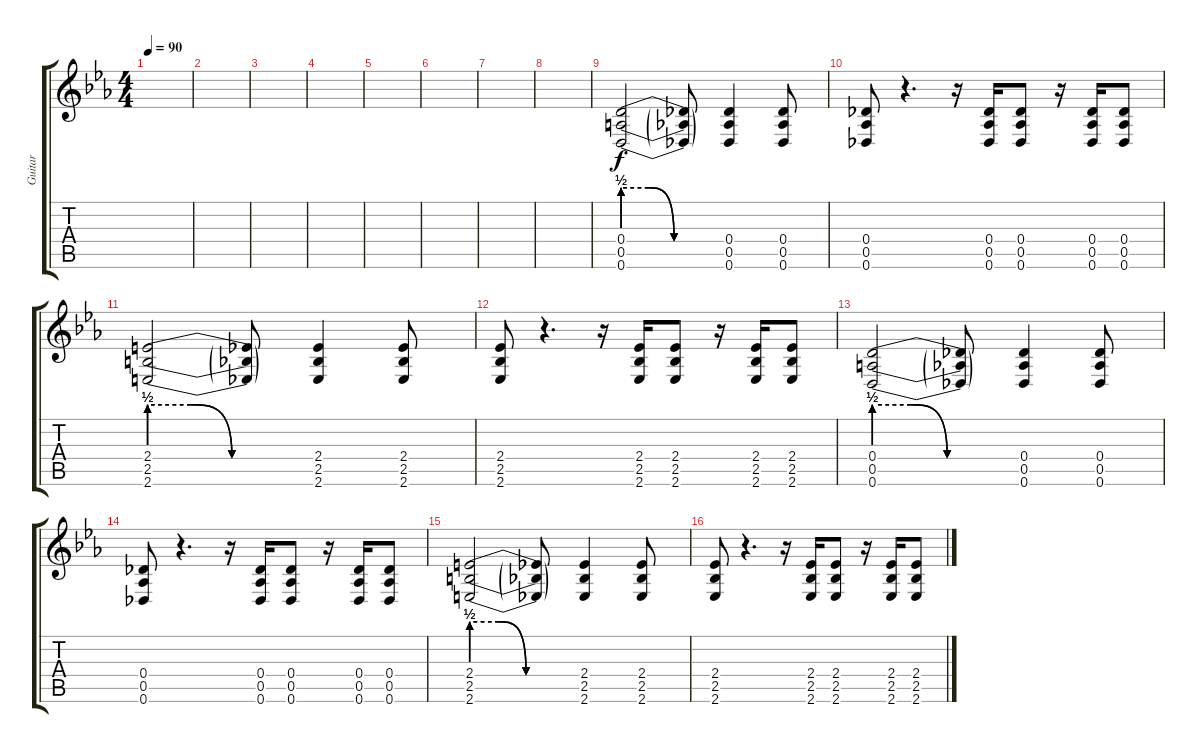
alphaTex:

\track ("Guitar" "Guitar") {instrument distortionguitar}
\staff {score tabs}
\tuning (Eb4 Bb3 Gb3 Db3 Ab2 Db2) {hide}
\ts (4 4)
\tempo 90
\clef g2
\ks cminor
|
|
|
|
|
|
|
|
(0.4{be (custom 0 2 15 2 30 0 60 0)} 0.5{be (custom 0 2 15 2 30 0 60 0)} 0.6{be (custom 0 2 15 2 30 0 60 0)}).2 (0.4{t} 0.5{t} 0.6{t}).8 (0.4 0.5 0.6).4 (0.4 0.5 0.6).8 |
(0.4 0.5 0.6).8 r.4{d} r.16 (0.4 0.5 0.6).16 (0.4 0.5 0.6).8 r.16 (0.4 0.5 0.6).16 (0.4 0.5 0.6).8 |
(2.4{be (custom 0 2 15 2 30 0 60 0)} 2.5{be (custom 0 2 15 2 30 0 60 0)} 2.6{be (custom 0 2 15 2 30 0 60 0)}).2 (2.4{t} 2.5{t} 2.6{t}).8 (2.4 2.5 2.6).4 (2.4 2.5 2.6).8 |
(2.4 2.5 2.6).8 r.4{d} r.16 (2.4 2.5 2.6).16 (2.4 2.5 2.6).8 r.16 (2.4 2.5 2.6).16 (2.4 2.5 2.6).8 |
(0.4{be (custom 0 2 15 2 30 0 60 0)} 0.5{be (custom 0 2 15 2 30 0 60 0)} 0.6{be (custom 0 2 15 2 30 0 60 0)}).2 (0.4{t} 0.5{t} 0.6{t}).8 (0.4 0.5 0.6).4 (0.4 0.5 0.6).8 |
(0.4 0.5 0.6).8 r.4{d} r.16 (0.4 0.5 0.6).16 (0.4 0.5 0.6).8 r.16 (0.4 0.5 0.6).16 (0.4 0.5 0.6).8 |
(2.4{be (custom 0 2 15 2 30 0 60 0)} 2.5{be (custom 0 2 15 2 30 0 60 0)} 2.6{be (custom 0 2 15 2 30 0 60 0)}).2 (2.4{t} 2.5{t} 2.6{t}).8 (2.4 2.5 2.6).4 (2.4 2.5 2.6).8 |
(2.4 2.5 2.6).8 r.4{d} r.16 (2.4 2.5 2.6).16 (2.4 2.5 2.6).8 r.16 (2.4 2.5 2.6).16 (2.4 2.5 2.6).8
